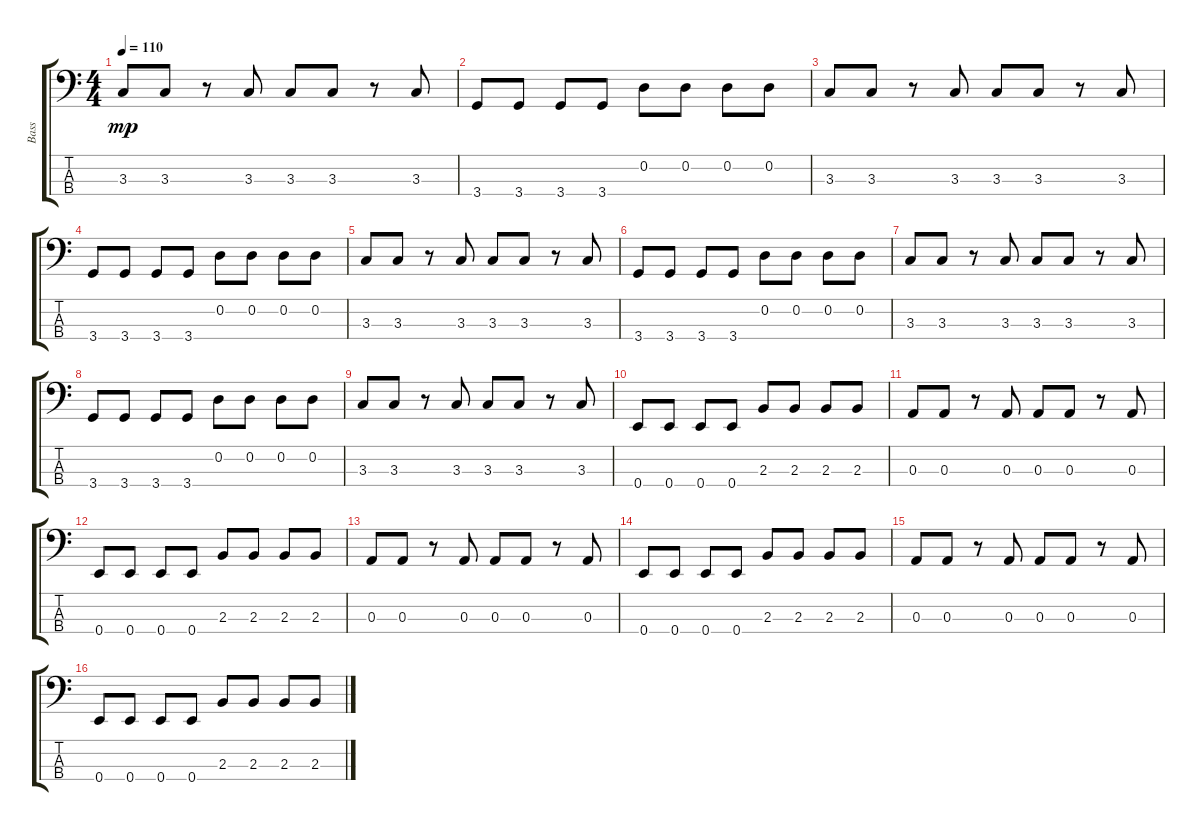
\track ("Bass" "Bass") {instrument electricbassfinger}
\staff {score tabs}
\tuning (G2 D2 A1 E1) {hide}
\ts (4 4)
\tempo 110
\clef f4
\ks c
3.3.8{dy mp} 3.3.8 r.8 3.3.8 3.3.8 3.3.8 r.8 3.3.8 |
3.4.8 3.4.8 3.4.8 3.4.8 0.2.8 0.2.8 0.2.8 0.2.8 |
3.3.8 3.3.8 r.8 3.3.8 3.3.8 3.3.8 r.8 3.3.8 |
3.4.8 3.4.8 3.4.8 3.4.8 0.2.8 0.2.8 0.2.8 0.2.8 |
3.3.8 3.3.8 r.8 3.3.8 3.3.8 3.3.8 r.8 3.3.8 |
3.4.8 3.4.8 3.4.8 3.4.8 0.2.8 0.2.8 0.2.8 0.2.8 |
3.3.8 3.3.8 r.8 3.3.8 3.3.8 3.3.8 r.8 3.3.8 |
3.4.8 3.4.8 3.4.8 3.4.8 0.2.8 0.2.8 0.2.8 0.2.8 |
3.3.8 3.3.8 r.8 3.3.8 3.3.8 3.3.8 r.8 3.3.8 |
0.4.8 0.4.8 0.4.8 0.4.8 2.3.8 2.3.8 2.3.8 2.3.8 |
0.3.8 0.3.8 r.8 0.3.8 0.3.8 0.3.8 r.8 0.3.8 |
0.4.8 0.4.8 0.4.8 0.4.8 2.3.8 2.3.8 2.3.8 2.3.8 |
0.3.8 0.3.8 r.8 0.3.8 0.3.8 0.3.8 r.8 0.3.8 |
0.4.8 0.4.8 0.4.8 0.4.8 2.3.8 2.3.8 2.3.8 2.3.8 |
0.3.8 0.3.8 r.8 0.3.8 0.3.8 0.3.8 r.8 0.3.8 |
0.4.8 0.4.8 0.4.8 0.4.8 2.3.8 2.3.8 2.3.8 2.3.8
